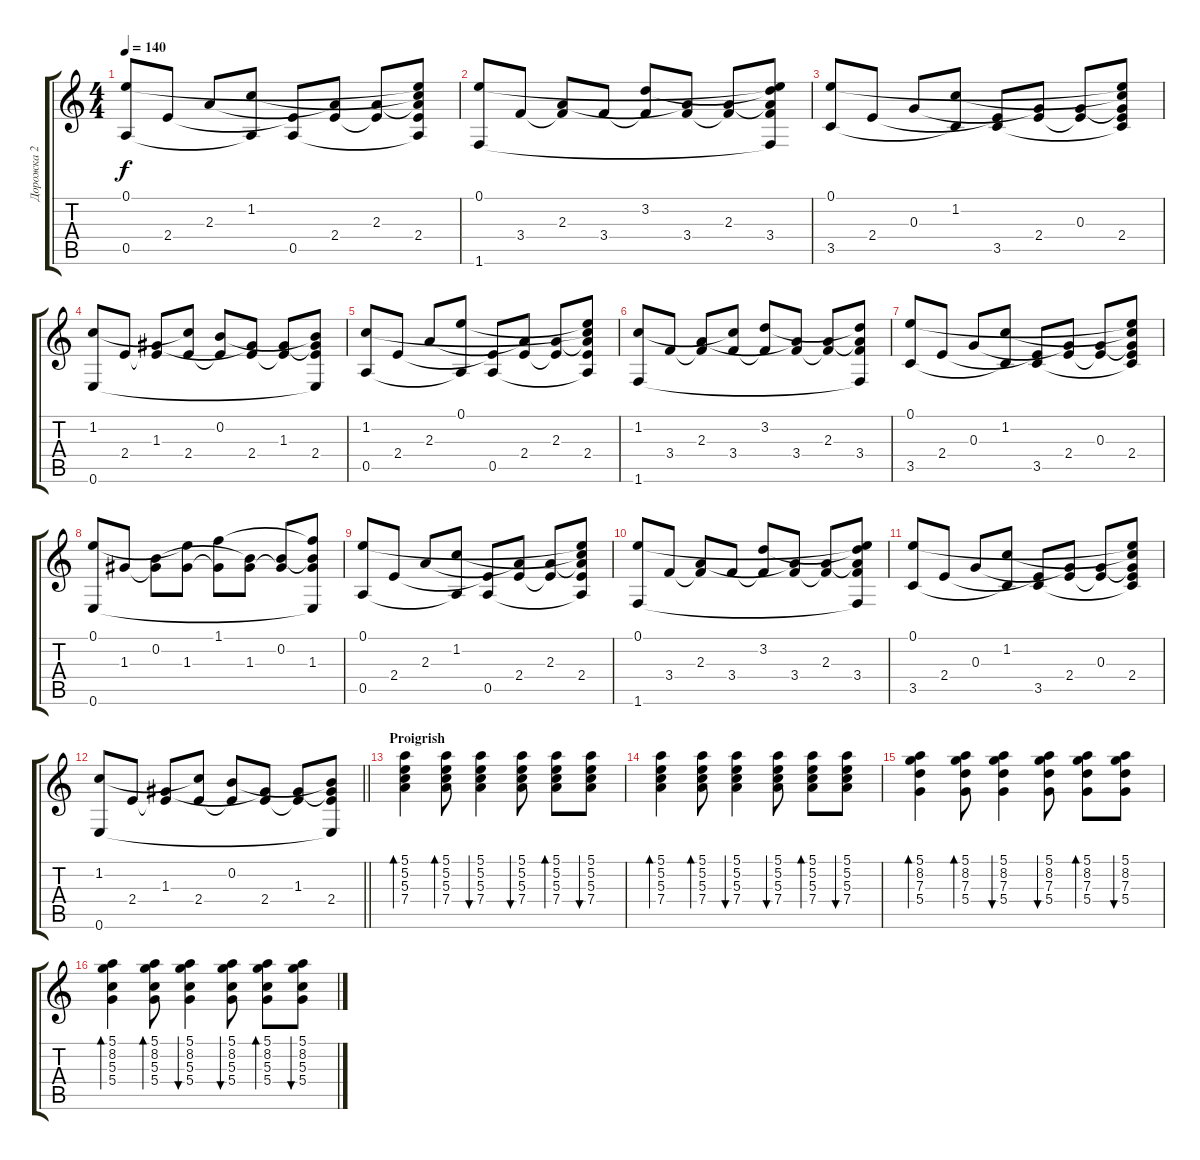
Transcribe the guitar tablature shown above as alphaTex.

\track ("Дорожка 2" "Дорожка 2") {instrument acousticguitarsteel}
\staff {score tabs}
\tuning (E4 B3 G3 D3 A2 E2) {hide}
\ts (4 4)
\tempo 140
\clef g2
\ks c
(0.1 0.5).8{dy f} 2.4.8 2.3.8 (1.2 0.5{t}).8 (2.4{t} 0.5).8 (2.3{t} 2.4).8 (2.3 2.4{t}).8 (0.1{t} 1.2{t} 2.3{t} 2.4 0.5{t}).8 |
(0.1 1.6).8 3.4.8 (2.3 3.4{t}).8 3.4.8 (3.2 3.4{t}).8 (2.3{t} 3.4).8 (2.3 3.4{t}).8 (0.1{t} 3.2{t} 2.3{t} 3.4 1.6{t}).8 |
(0.1 3.5).8 2.4.8 0.3.8 (1.2 3.5{t}).8 (2.4{t} 3.5).8 (0.3{t} 2.4).8 (0.3 2.4{t}).8 (0.1{t} 1.2{t} 0.3{t} 2.4 3.5{t}).8 |
(1.2 0.6).8 2.4.8 (1.3 2.4{t}).8 (1.2{t} 2.4).8 (0.2 2.4{t}).8 (1.3{t} 2.4).8 (1.3 2.4{t}).8 (0.2{t} 1.3{t} 2.4 0.6{t}).8 |
(1.2 0.5).8 2.4.8 2.3.8 (0.1 0.5{t}).8 (2.4{t} 0.5).8 (2.3{t} 2.4).8 (2.3 2.4{t}).8 (0.1{t} 1.2{t} 2.3{t} 2.4 0.5{t}).8 |
(1.2 1.6).8 3.4.8 (2.3 3.4{t}).8 (1.2{t} 3.4).8 (3.2 3.4{t}).8 (2.3{t} 3.4).8 (2.3 3.4{t}).8 (3.2{t} 2.3{t} 3.4 1.6{t}).8 |
(0.1 3.5).8 2.4.8 0.3.8 (1.2 3.5{t}).8 (2.4{t} 3.5).8 (0.3{t} 2.4).8 (0.3 2.4{t}).8 (0.1{t} 1.2{t} 0.3{t} 2.4 3.5{t}).8 |
(0.1 0.6).8 1.3.8 (0.2 1.3{t}).8 (0.1{t} 1.3).8 (1.1 1.3{t}).8 (0.2{t} 1.3).8 (0.2 1.3{t}).8 (1.1{t} 0.2{t} 1.3 0.6{t}).8 |
(0.1 0.5).8 2.4.8 2.3.8 (1.2 0.5{t}).8 (2.4{t} 0.5).8 (2.3{t} 2.4).8 (2.3 2.4{t}).8 (0.1{t} 1.2{t} 2.3{t} 2.4 0.5{t}).8 |
(0.1 1.6).8 3.4.8 (2.3 3.4{t}).8 3.4.8 (3.2 3.4{t}).8 (2.3{t} 3.4).8 (2.3 3.4{t}).8 (0.1{t} 3.2{t} 2.3{t} 3.4 1.6{t}).8 |
(0.1 3.5).8 2.4.8 0.3.8 (1.2 3.5{t}).8 (2.4{t} 3.5).8 (0.3{t} 2.4).8 (0.3 2.4{t}).8 (0.1{t} 1.2{t} 0.3{t} 2.4 3.5{t}).8 |
\barLineRight lightlight
(1.2 0.6).8 2.4.8 (1.3 2.4{t}).8 (1.2{t} 2.4).8 (0.2 2.4{t}).8 (1.3{t} 2.4).8 (1.3 2.4{t}).8 (0.2{t} 1.3{t} 2.4 0.6{t}).8 |
\section ("" "Proigrish")
(5.1 5.2 5.3 7.4).4{bd 60} (5.1 5.2 5.3 7.4).8{bd 60} (5.1 5.2 5.3 7.4).4{bu 60} (5.1 5.2 5.3 7.4).8{bu 60} (5.1 5.2 5.3 7.4).8{bd 60} (5.1 5.2 5.3 7.4).8{bu 60} |
(5.1 5.2 5.3 7.4).4{bd 60} (5.1 5.2 5.3 7.4).8{bd 60} (5.1 5.2 5.3 7.4).4{bu 60} (5.1 5.2 5.3 7.4).8{bu 60} (5.1 5.2 5.3 7.4).8{bd 60} (5.1 5.2 5.3 7.4).8{bu 60} |
(5.1 8.2 7.3 5.4).4{bd 60} (5.1 8.2 7.3 5.4).8{bd 60} (5.1 8.2 7.3 5.4).4{bu 60} (5.1 8.2 7.3 5.4).8{bu 60} (5.1 8.2 7.3 5.4).8{bd 60} (5.1 8.2 7.3 5.4).8{bu 60} |
(5.1 8.2 5.3 5.4).4{bd 60} (5.1 8.2 5.3 5.4).8{bd 60} (5.1 8.2 5.3 5.4).4{bu 60} (5.1 8.2 5.3 5.4).8{bu 60} (5.1 8.2 5.3 5.4).8{bd 60} (5.1 8.2 5.3 5.4).8{bu 60}
